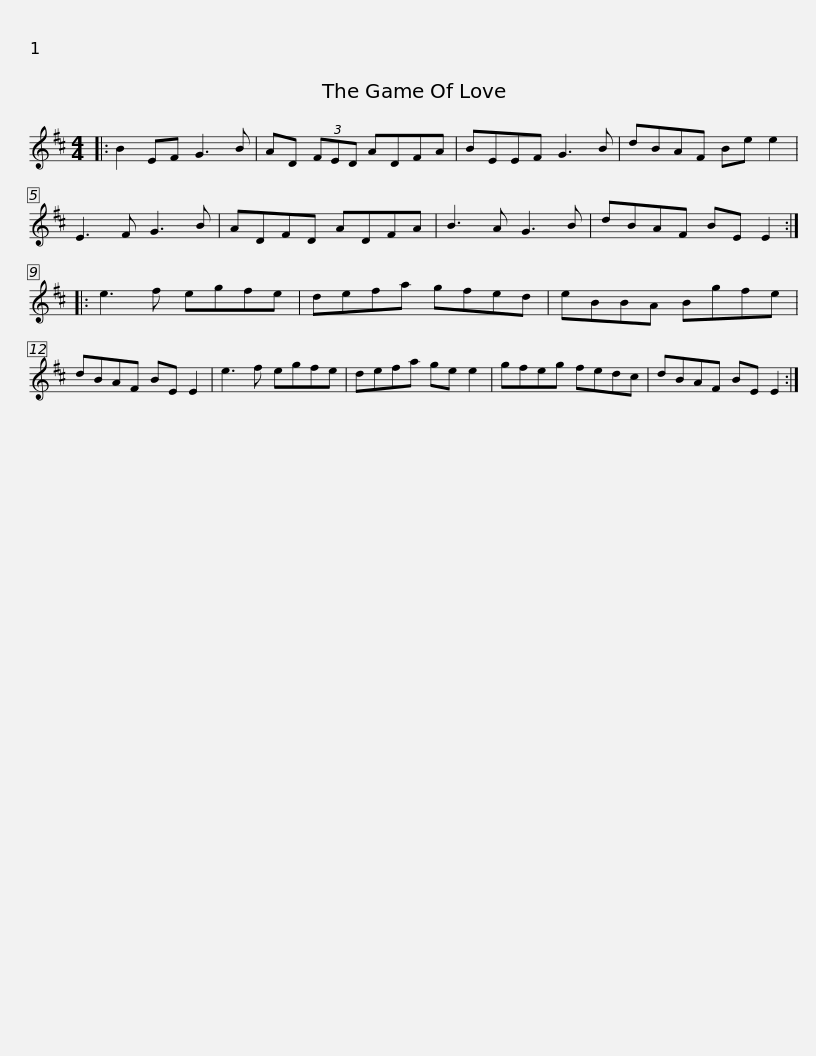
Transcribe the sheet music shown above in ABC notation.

X:1
L:1/8
M:4/4
I:linebreak $
K:D
V:1 treble
V:1
|: B2 EF G3 B | AD (3FED ADFA | BEEF G3 B | dBAF Be e2 | E3 F G3 B | %5
 ADFD ADFA |$ B3 A G3 B | dBAF BE E2 :: e3 f egfe | defa gfed | %10
 eBBA Bgfe | dBAF BE E2 |$ e3 f egfe | defa ge e2 | gfeg fedc | %15
 dBAF BE E2 :| %16
